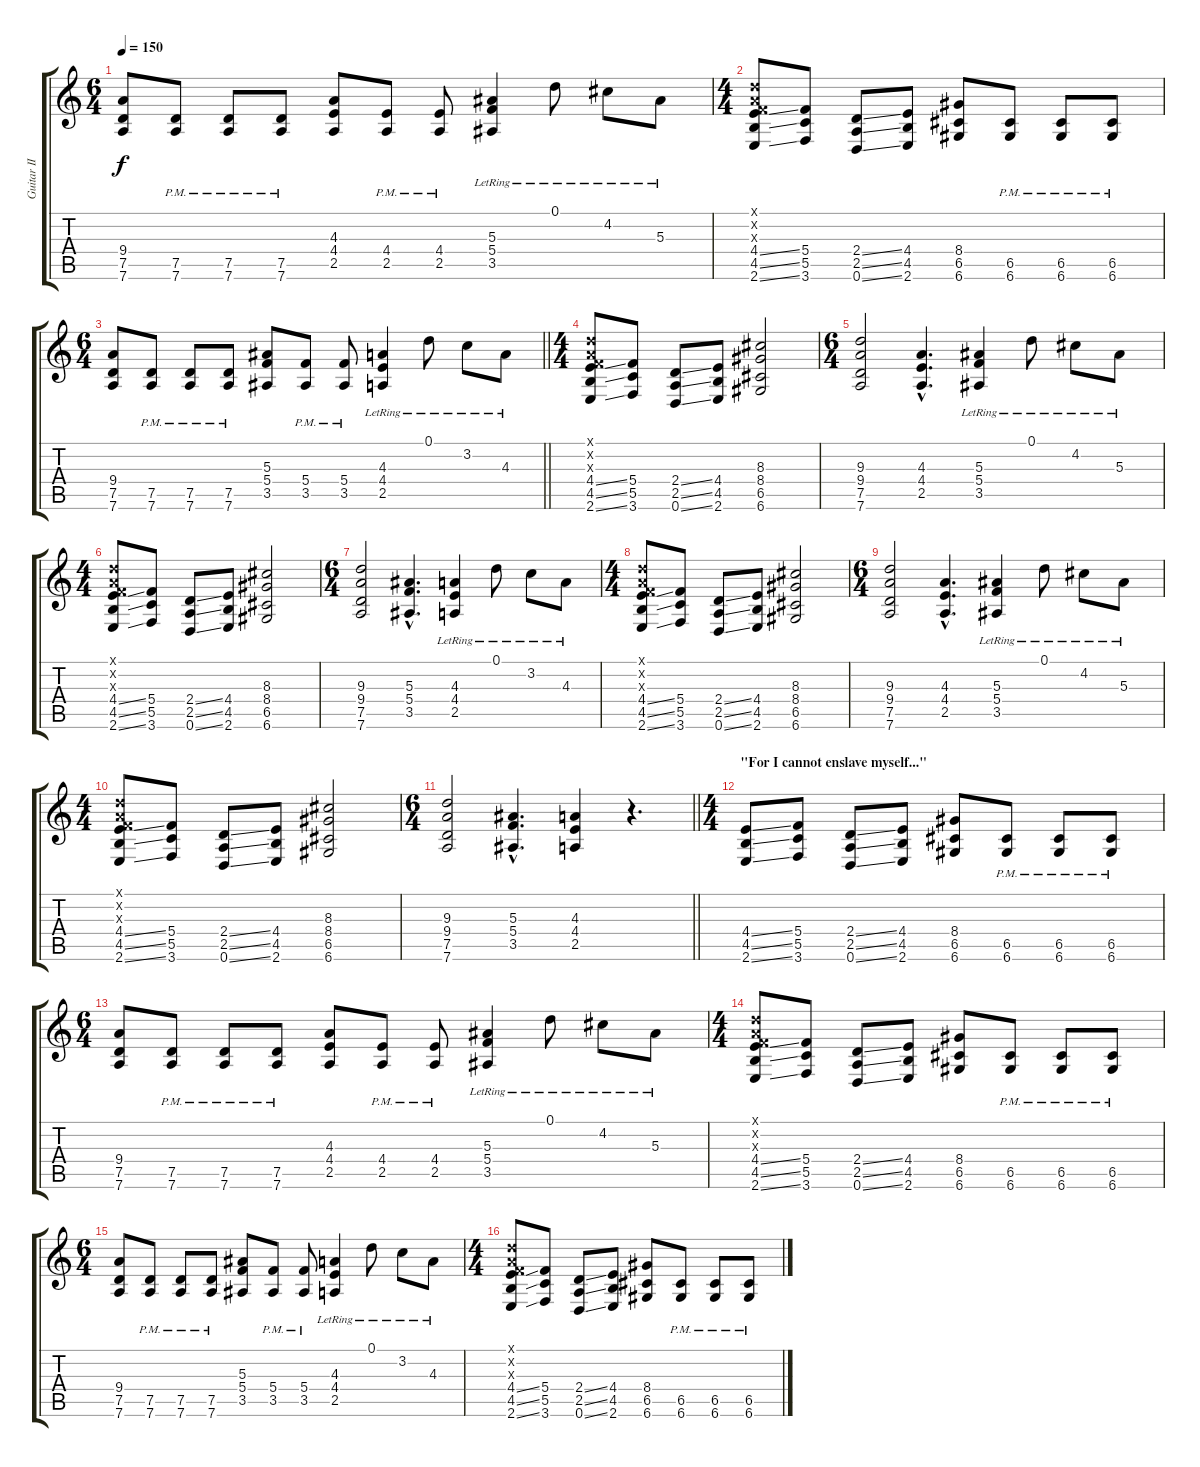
\track ("Guitar II" "Guitar II") {instrument distortionguitar}
\staff {score tabs}
\tuning (D4 A3 F3 C3 G2 D2) {hide}
\ts (6 4)
\tempo 150
\clef g2
\ks c
(9.4 7.5 7.6).8{dy f} (7.5{pm} 7.6{pm}).8 (7.5{pm} 7.6{pm}).8 (7.5{pm} 7.6{pm}).8 (4.3 4.4 2.5).8 (4.4{pm} 2.5{pm}).8 (4.4{pm} 2.5{pm}).8 (5.3{lr} 5.4{lr} 3.5{lr}).4 0.1{lr}.8 4.2{lr}.8 5.3{lr}.8 |
\ts (4 4)
(0.1{x} 0.2{x} 0.3{x} 4.4{ss} 4.5{ss} 2.6{ss}).8 (5.4 5.5 3.6).8 (2.4{ss} 2.5{ss} 0.6{ss}).8 (4.4 4.5 2.6).8 (8.4 6.5 6.6).8 (6.5{pm} 6.6{pm}).8 (6.5{pm} 6.6{pm}).8 (6.5{pm} 6.6{pm}).8 |
\ts (6 4)
\barLineRight lightlight
(9.4 7.5 7.6).8 (7.5{pm} 7.6{pm}).8 (7.5{pm} 7.6{pm}).8 (7.5{pm} 7.6{pm}).8 (5.3 5.4 3.5).8 (5.4{pm} 3.5{pm}).8 (5.4{pm} 3.5{pm}).8 (4.3{lr} 4.4{lr} 2.5{lr}).4 0.1{lr}.8 3.2{lr}.8 4.3{lr}.8 |
\ts (4 4)
\section ("" "")
(0.1{x} 0.2{x} 0.3{x} 4.4{ss} 4.5{ss} 2.6{ss}).8 (5.4 5.5 3.6).8 (2.4{ss} 2.5{ss} 0.6{ss}).8 (4.4 4.5 2.6).8 (8.3 8.4 6.5 6.6).2 |
\ts (6 4)
(9.3 9.4 7.5 7.6).2 (4.3{hac} 4.4{hac} 2.5{hac}).4{d} (5.3{lr} 5.4{lr} 3.5{lr}).4 0.1{lr}.8 4.2{lr}.8 5.3{lr}.8 |
\ts (4 4)
(0.1{x} 0.2{x} 0.3{x} 4.4{ss} 4.5{ss} 2.6{ss}).8 (5.4 5.5 3.6).8 (2.4{ss} 2.5{ss} 0.6{ss}).8 (4.4 4.5 2.6).8 (8.3 8.4 6.5 6.6).2 |
\ts (6 4)
(9.3 9.4 7.5 7.6).2 (5.3{hac} 5.4{hac} 3.5{hac}).4{d} (4.3{lr} 4.4{lr} 2.5{lr}).4 0.1{lr}.8 3.2{lr}.8 4.3{lr}.8 |
\ts (4 4)
(0.1{x} 0.2{x} 0.3{x} 4.4{ss} 4.5{ss} 2.6{ss}).8 (5.4 5.5 3.6).8 (2.4{ss} 2.5{ss} 0.6{ss}).8 (4.4 4.5 2.6).8 (8.3 8.4 6.5 6.6).2 |
\ts (6 4)
(9.3 9.4 7.5 7.6).2 (4.3{hac} 4.4{hac} 2.5{hac}).4{d} (5.3{lr} 5.4{lr} 3.5{lr}).4 0.1{lr}.8 4.2{lr}.8 5.3{lr}.8 |
\ts (4 4)
(0.1{x} 0.2{x} 0.3{x} 4.4{ss} 4.5{ss} 2.6{ss}).8 (5.4 5.5 3.6).8 (2.4{ss} 2.5{ss} 0.6{ss}).8 (4.4 4.5 2.6).8 (8.3 8.4 6.5 6.6).2 |
\ts (6 4)
\barLineRight lightlight
(9.3 9.4 7.5 7.6).2 (5.3{hac} 5.4{hac} 3.5{hac}).4{d} (4.3 4.4 2.5).4 r.4{d} |
\ts (4 4)
\section ("" "\"For I cannot enslave myself...\"")
(4.4{ss} 4.5{ss} 2.6{ss}).8 (5.4 5.5 3.6).8 (2.4{ss} 2.5{ss} 0.6{ss}).8 (4.4 4.5 2.6).8 (8.4 6.5 6.6).8 (6.5{pm} 6.6{pm}).8 (6.5{pm} 6.6{pm}).8 (6.5{pm} 6.6{pm}).8 |
\ts (6 4)
(9.4 7.5 7.6).8 (7.5{pm} 7.6{pm}).8 (7.5{pm} 7.6{pm}).8 (7.5{pm} 7.6{pm}).8 (4.3 4.4 2.5).8 (4.4{pm} 2.5{pm}).8 (4.4{pm} 2.5{pm}).8 (5.3{lr} 5.4{lr} 3.5{lr}).4 0.1{lr}.8 4.2{lr}.8 5.3{lr}.8 |
\ts (4 4)
(0.1{x} 0.2{x} 0.3{x} 4.4{ss} 4.5{ss} 2.6{ss}).8 (5.4 5.5 3.6).8 (2.4{ss} 2.5{ss} 0.6{ss}).8 (4.4 4.5 2.6).8 (8.4 6.5 6.6).8 (6.5{pm} 6.6{pm}).8 (6.5{pm} 6.6{pm}).8 (6.5{pm} 6.6{pm}).8 |
\ts (6 4)
(9.4 7.5 7.6).8 (7.5{pm} 7.6{pm}).8 (7.5{pm} 7.6{pm}).8 (7.5{pm} 7.6{pm}).8 (5.3 5.4 3.5).8 (5.4{pm} 3.5{pm}).8 (5.4{pm} 3.5{pm}).8 (4.3{lr} 4.4{lr} 2.5{lr}).4 0.1{lr}.8 3.2{lr}.8 4.3{lr}.8 |
\ts (4 4)
(0.1{x} 0.2{x} 0.3{x} 4.4{ss} 4.5{ss} 2.6{ss}).8 (5.4 5.5 3.6).8 (2.4{ss} 2.5{ss} 0.6{ss}).8 (4.4 4.5 2.6).8 (8.4 6.5 6.6).8 (6.5{pm} 6.6{pm}).8 (6.5{pm} 6.6{pm}).8 (6.5{pm} 6.6{pm}).8
